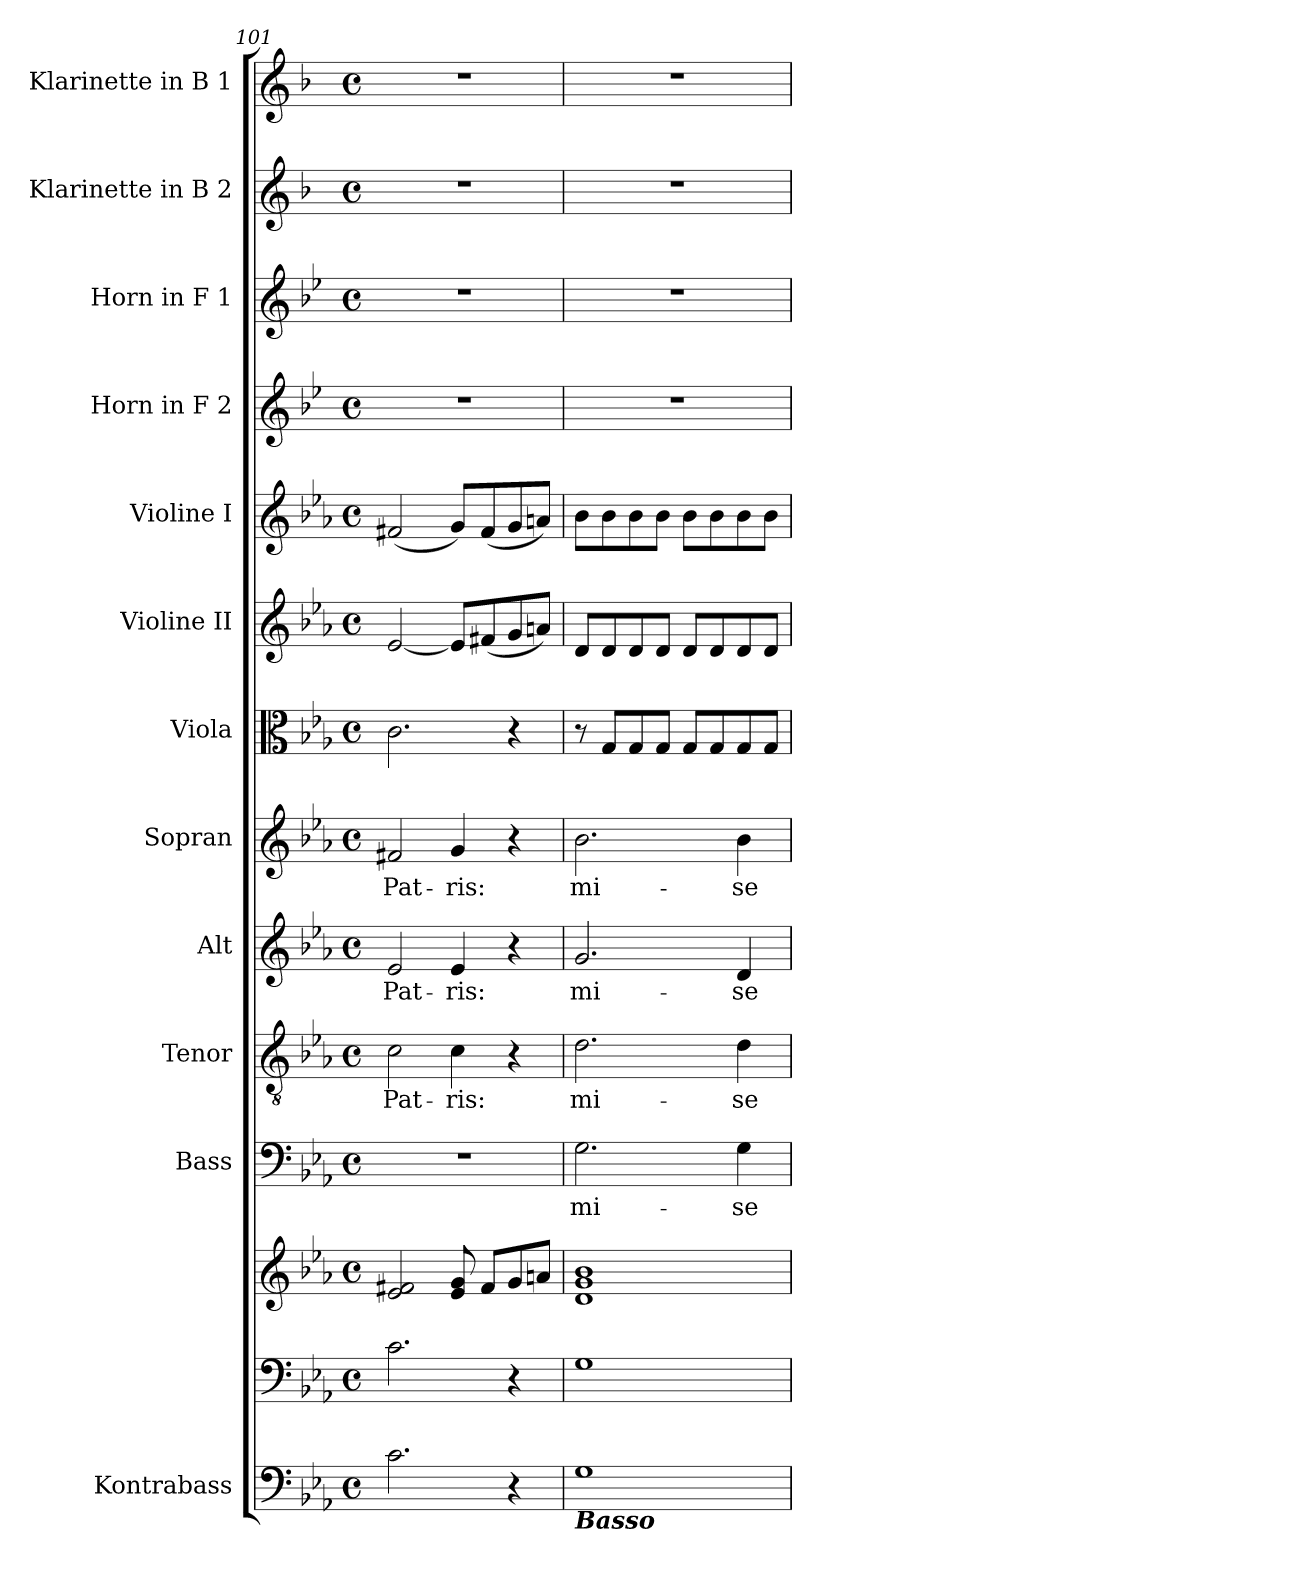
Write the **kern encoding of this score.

**kern	**kern	**kern	**kern	**text	**kern	**text	**kern	**text	**kern	**text	**kern	**kern	**kern	**kern	**kern	**kern	**kern
*part13	*part12	*part12	*part11	*part11	*part10	*part10	*part9	*part9	*part8	*part8	*part7	*part6	*part5	*part4	*part3	*part2	*part1
*staff14	*staff13	*staff12	*staff11	*staff11	*staff10	*staff10	*staff9	*staff9	*staff8	*staff8	*staff7	*staff6	*staff5	*staff4	*staff3	*staff2	*staff1
*I"Kontrabass	*	*	*I"Bass	*	*I"Tenor	*	*I"Alt	*	*I"Sopran	*	*I"Viola	*I"Violine II	*I"Violine I	*I"Horn in F 2	*I"Horn in F 1	*I"Klarinette in B 2	*I"Klarinette in B 1
*I'Kb.	*	*	*I'B	*	*I'T	*	*I'A	*	*I'S	*	*I'Vla.	*I'Vl. II	*I'Vl. I	*I'Hrn. 2	*I'Hrn. 1	*	*
*clefF4	*clefF4	*clefG2	*clefF4	*	*clefGv2	*	*clefG2	*	*clefG2	*	*clefC3	*clefG2	*clefG2	*clefG2	*clefG2	*clefG2	*clefG2
*ITrd7c12	*	*	*	*	*	*	*	*	*	*	*	*	*	*ITrd4c7	*ITrd4c7	*ITrd1c2	*ITrd1c2
*k[b-e-a-]	*k[b-e-a-]	*k[b-e-a-]	*k[b-e-a-]	*	*k[b-e-a-]	*	*k[b-e-a-]	*	*k[b-e-a-]	*	*k[b-e-a-]	*k[b-e-a-]	*k[b-e-a-]	*k[b-e-a-]	*k[b-e-a-]	*k[b-e-a-]	*k[b-e-a-]
*E-:	*E-:	*E-:	*E-:	*	*E-:	*	*E-:	*	*E-:	*	*E-:	*E-:	*E-:	*E-:	*E-:	*E-:	*E-:
*M4/4	*M4/4	*M4/4	*M4/4	*	*M4/4	*	*M4/4	*	*M4/4	*	*M4/4	*M4/4	*M4/4	*M4/4	*M4/4	*M4/4	*M4/4
*met(c)	*met(c)	*met(c)	*met(c)	*	*met(c)	*	*met(c)	*	*met(c)	*	*met(c)	*met(c)	*met(c)	*met(c)	*met(c)	*met(c)	*met(c)
=101	=101	=101	=101	=101	=101	=101	=101	=101	=101	=101	=101	=101	=101	=101	=101	=101	=101
!	!	!	!	!	!	!LO:LY:b	!	!LO:LY:b	!	!LO:LY:b	!	!	!	!	!	!	!
2.C\	2.c\	2e-/ 2f#X/	1r	.	2c\	Pat-	2e-/	Pat-	2f#X/	Pat-	2.c\	[2e-/	(<2f#X/	1r	1r	1r	1r
!	!	!	!	!	!	!LO:LY:b	!	!LO:LY:b	!	!LO:LY:b	!	!	!	!	!	!	!
.	.	8e-/ 8g/	.	.	4c\	-ris:	4e-/	-ris:	4g/	-ris:	.	8e-/L]	8g/L)	.	.	.	.
.	.	8f#/L	.	.	.	.	.	.	.	.	.	(<8f#X/	(<8f#/	.	.	.	.
4r	4r	8g/	.	.	4r	.	4r	.	4r	.	4r	8g/	8g/	.	.	.	.
.	.	8an/J	.	.	.	.	.	.	.	.	.	8an/J)	8an/J)	.	.	.	.
=102	=102	=102	=102	=102	=102	=102	=102	=102	=102	=102	=102	=102	=102	=102	=102	=102	=102
!LO:TX:b:Bi:t=Basso	!	!	!	!	!	!	!	!	!	!	!	!	!	!	!	!	!
!	!	!	!	!LO:LY:b	!	!LO:LY:b	!	!LO:LY:b	!	!LO:LY:b	!	!	!	!	!	!	!
1GG	1G	1d 1g 1b-	2.G\	mi-	2.d\	mi-	2.g/	mi-	2.b-\	mi-	8r	8d/L	8b-\L	1r	1r	1r	1r
.	.	.	.	.	.	.	.	.	.	.	8G/L	8d/	8b-\	.	.	.	.
.	.	.	.	.	.	.	.	.	.	.	8G/	8d/	8b-\	.	.	.	.
.	.	.	.	.	.	.	.	.	.	.	8G/J	8d/J	8b-\J	.	.	.	.
.	.	.	.	.	.	.	.	.	.	.	8G/L	8d/L	8b-\L	.	.	.	.
.	.	.	.	.	.	.	.	.	.	.	8G/	8d/	8b-\	.	.	.	.
!	!	!	!	!LO:LY:b	!	!LO:LY:b	!	!LO:LY:b	!	!LO:LY:b	!	!	!	!	!	!	!
.	.	.	4G\	-se-	4d\	-se-	4d/	-se-	4b-\	-se-	8G/	8d/	8b-\	.	.	.	.
.	.	.	.	.	.	.	.	.	.	.	8G/J	8d/J	8b-\J	.	.	.	.
=	=	=	=	=	=	=	=	=	=	=	=	=	=	=	=	=	=
*-	*-	*-	*-	*-	*-	*-	*-	*-	*-	*-	*-	*-	*-	*-	*-	*-	*-
